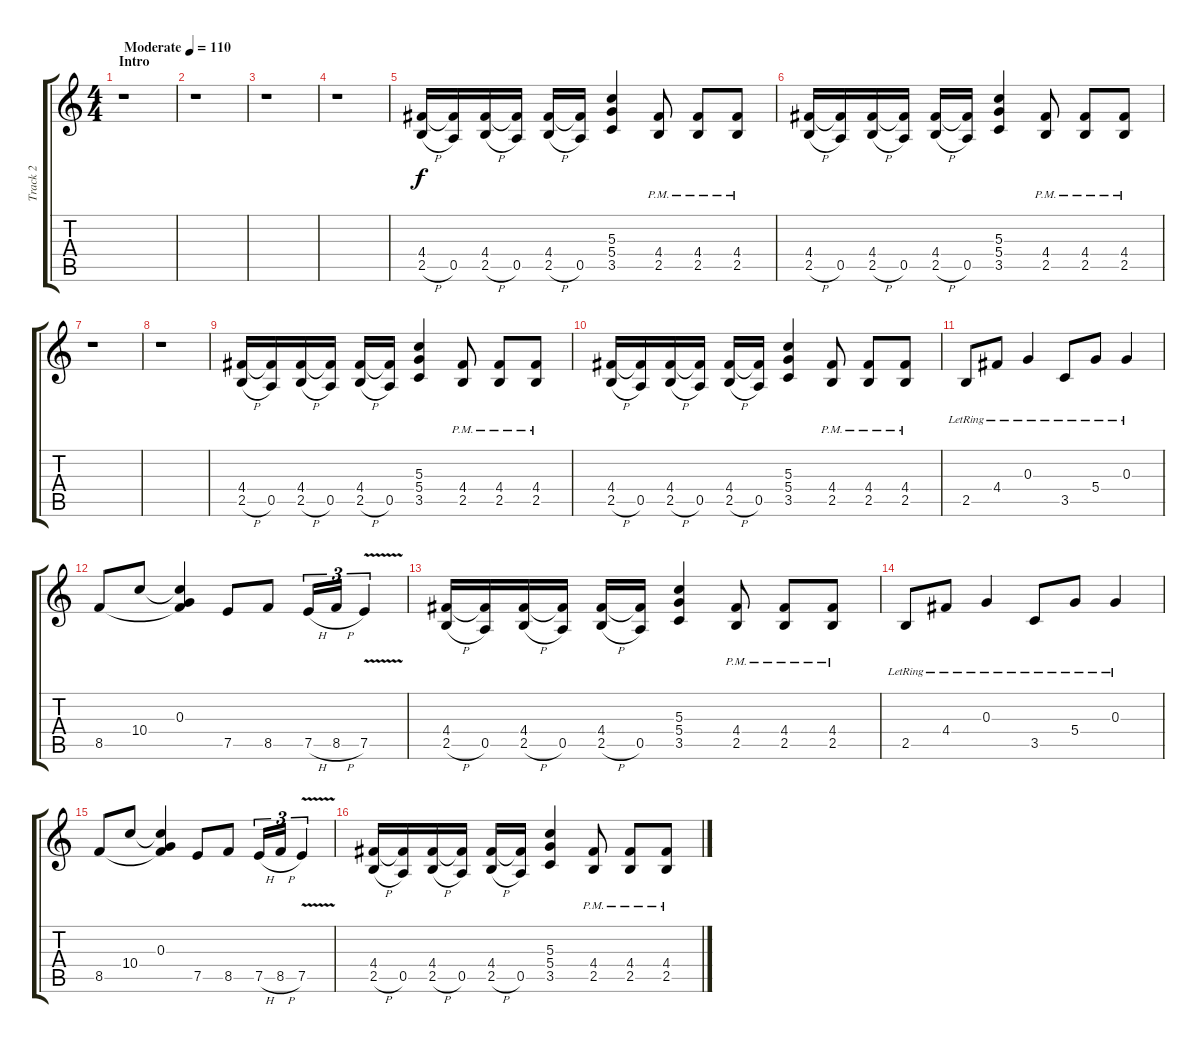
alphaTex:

\track ("Track 2" "Track 2") {instrument distortionguitar}
\staff {score tabs}
\tuning (E4 B3 G3 D3 A2 E2) {hide}
\ts (4 4)
\section ("" "Intro")
\tempo (110 "Moderate")
\clef g2
\ks c
r.1{dy f instrument distortionguitar} |
r.1 |
r.1 |
r.1 |
(4.4 2.5{h}).16 (4.4{t} 0.5).16 (4.4 2.5{h}).16 (4.4{t} 0.5).16 (4.4 2.5{h}).16 (4.4{t} 0.5).16 (5.3 5.4 3.5).4 (4.4{pm} 2.5{pm}).8 (4.4{pm} 2.5{pm}).8 (4.4{pm} 2.5{pm}).8 |
(4.4 2.5{h}).16 (4.4{t} 0.5).16 (4.4 2.5{h}).16 (4.4{t} 0.5).16 (4.4 2.5{h}).16 (4.4{t} 0.5).16 (5.3 5.4 3.5).4 (4.4{pm} 2.5{pm}).8 (4.4{pm} 2.5{pm}).8 (4.4{pm} 2.5{pm}).8 |
r.1 |
r.1 |
(4.4 2.5{h}).16 (4.4{t} 0.5).16 (4.4 2.5{h}).16 (4.4{t} 0.5).16 (4.4 2.5{h}).16 (4.4{t} 0.5).16 (5.3 5.4 3.5).4 (4.4{pm} 2.5{pm}).8 (4.4{pm} 2.5{pm}).8 (4.4{pm} 2.5{pm}).8 |
(4.4 2.5{h}).16 (4.4{t} 0.5).16 (4.4 2.5{h}).16 (4.4{t} 0.5).16 (4.4 2.5{h}).16 (4.4{t} 0.5).16 (5.3 5.4 3.5).4 (4.4{pm} 2.5{pm}).8 (4.4{pm} 2.5{pm}).8 (4.4{pm} 2.5{pm}).8 |
2.5{lr}.8 4.4{lr}.8 0.3{lr}.4 3.5{lr}.8 5.4{lr}.8 0.3{lr}.4 |
8.5.8 10.4.8 (0.3 10.4{t} 8.5{t}).4 7.5.8 8.5.8 7.5{h}.16{tu (3 2)} 8.5{h}.16{tu (3 2)} 7.5{v}.4{tu (3 2)} |
(4.4 2.5{h}).16 (4.4{t} 0.5).16 (4.4 2.5{h}).16 (4.4{t} 0.5).16 (4.4 2.5{h}).16 (4.4{t} 0.5).16 (5.3 5.4 3.5).4 (4.4{pm} 2.5{pm}).8 (4.4{pm} 2.5{pm}).8 (4.4{pm} 2.5{pm}).8 |
2.5{lr}.8 4.4{lr}.8 0.3{lr}.4 3.5{lr}.8 5.4{lr}.8 0.3{lr}.4 |
8.5.8 10.4.8 (0.3 10.4{t} 8.5{t}).4 7.5.8 8.5.8 7.5{h}.16{tu (3 2)} 8.5{h}.16{tu (3 2)} 7.5{v}.4{tu (3 2)} |
(4.4 2.5{h}).16 (4.4{t} 0.5).16 (4.4 2.5{h}).16 (4.4{t} 0.5).16 (4.4 2.5{h}).16 (4.4{t} 0.5).16 (5.3 5.4 3.5).4 (4.4{pm} 2.5{pm}).8 (4.4{pm} 2.5{pm}).8 (4.4{pm} 2.5{pm}).8
